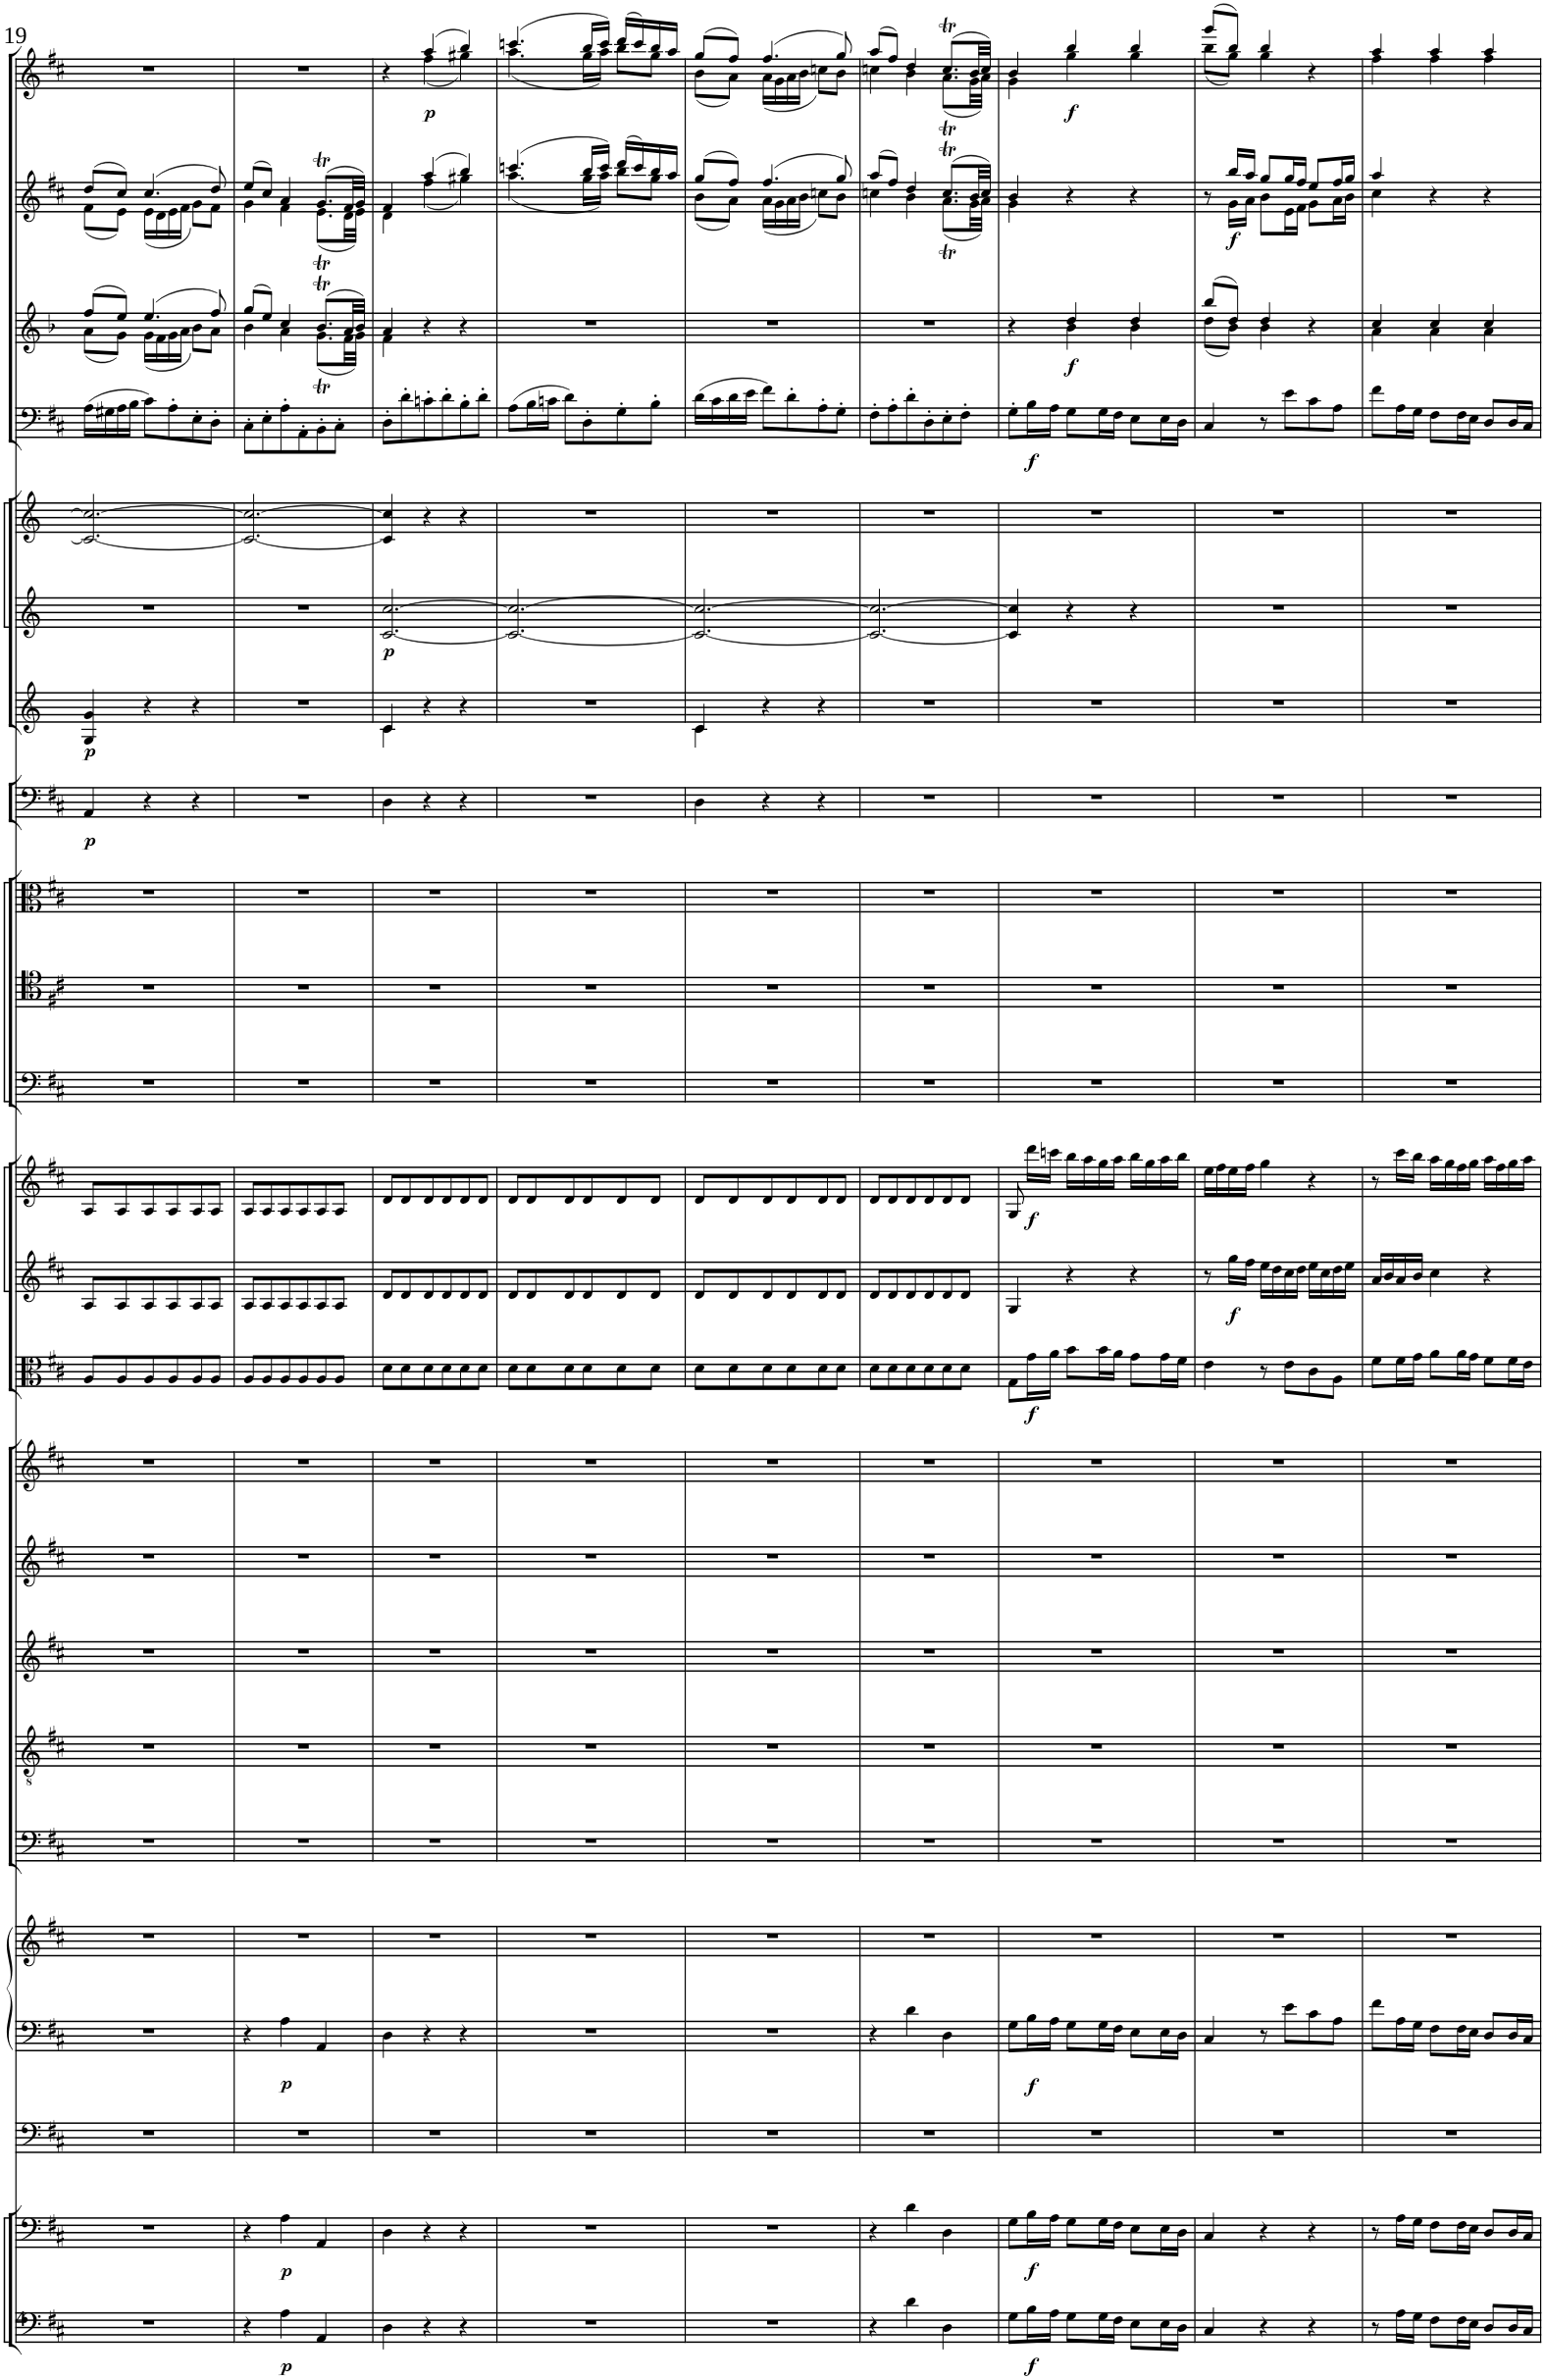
**kern	**dynam	**kern	**dynam	**kern	**kern	**kern	**dynam	**kern	**kern	**kern	**kern	**kern	**kern	**dynam	**kern	**dynam	**kern	**dynam	**kern	**kern	**kern	**kern	**dynam	**kern	**dynam	**kern	**dynam	**kern	**kern	**dynam	**kern	**dynam	**kern	**dynam	**kern	**dynam
*part22	*part22	*part21	*part21	*part20	*part20	*part20	*part20	*part19	*part18	*part17	*part16	*part15	*part14	*part14	*part13	*part13	*part12	*part12	*part11	*part10	*part9	*part8	*part8	*part7	*part7	*part6	*part6	*part5	*part4	*part4	*part3	*part3	*part2	*part2	*part1	*part1
*staff24	*staff24	*staff23	*staff23	*staff22	*staff21	*staff20	*staff20/21/22	*staff19	*staff18	*staff17	*staff16	*staff15	*staff14	*staff14	*staff13	*staff13	*staff12	*staff12	*staff11	*staff10	*staff9	*staff8	*staff8	*staff7	*staff7	*staff6	*staff6	*staff5	*staff4	*staff4	*staff3	*staff3	*staff2	*staff2	*staff1	*staff1
*I"Double Basses	*	*I"Cellos	*	*I"Organ	*	*	*	*I"Basses	*I"Tenors	*I"Altos	*I"Sopranos II	*I"Sopranos I	*I"Violas	*	*I"Violins II	*	*I"Violins I	*	*I"Bass Trombone	*I"Tenor Trombone	*I"Alto Trombone	*I"Timpani	*	*I"Trumpet I II in D	*	*I"Horn III IV in D	*	*I"Horn I II in A	*I"Bassoon I II	*	*I"Clarinet I II in A	*	*I"Oboe I II	*	*I"Flute I II	*
*	*	*	*	*	*	*	*	*	*	*	*	*	*	*	*	*	*	*	*I'BTrb	*I'Trb	*I'Trb	*I'Timp	*	*I'Tpt	*	*I'Hn	*	*I'Hn	*I'Bsn	*	*I'Cl	*	*I'Ob	*	*I'Fl	*
!!LO:PB:g=z
*clefF4	*	*clefF4	*	*clefF4	*clefF4	*clefG2	*	*clefF4	*clefGv2	*clefG2	*clefG2	*clefG2	*clefC3	*	*clefG2	*	*clefG2	*	*clefF4	*clefC4	*clefC3	*clefF4	*	*clefG2	*	*clefG2	*	*clefG2	*clefF4	*	*clefG2	*	*clefG2	*	*clefG2	*
*Trd7c12	*	*	*	*	*	*	*	*	*	*	*	*	*	*	*	*	*	*	*	*	*	*	*	*Trd-1c-2	*	*Trd6c10	*	*Trd2c3	*	*	*Trd2c3	*	*	*	*	*
*k[f#c#]	*	*k[f#c#]	*	*k[f#c#]	*k[f#c#]	*k[f#c#]	*	*k[f#c#]	*k[f#c#]	*k[f#c#]	*k[f#c#]	*k[f#c#]	*k[f#c#]	*	*k[f#c#]	*	*k[f#c#]	*	*k[f#c#]	*k[f#c#]	*k[f#c#]	*k[f#c#]	*	*k[]	*	*k[]	*	*k[]	*k[f#c#]	*	*k[b-]	*	*k[f#c#]	*	*k[f#c#]	*
*M3/4	*	*M3/4	*	*M3/4	*M3/4	*M3/4	*	*M3/4	*M3/4	*M3/4	*M3/4	*M3/4	*M3/4	*	*M3/4	*	*M3/4	*	*M3/4	*M3/4	*M3/4	*M3/4	*	*M3/4	*	*M3/4	*	*M3/4	*M3/4	*	*M3/4	*	*M3/4	*	*M3/4	*
=19	=19	=19	=19	=19	=19	=19	=19	=19	=19	=19	=19	=19	=19	=19	=19	=19	=19	=19	=19	=19	=19	=19	=19	=19	=19	=19	=19	=19	=19	=19	=19	=19	=19	=19	=19	=19
*	*	*	*	*	*	*	*	*	*	*	*	*	*	*	*	*	*	*	*	*	*	*	*	*	*	*	*	*	*	*	*^	*	*^	*	*	*
!	!	!	!	!	!	!	!	!	!	!	!	!	!	!	!	!	!	!	!	!	!	!	!LO:DY:b	!	!LO:DY:b	!	!	!	!	!	!	!	!	!	!	!	!	!
2.r	.	2.r	.	2.r	2.r	2.r	.	2.r	2.r	2.r	2.r	2.r	8A'~/L	.	8A'~/L	.	8A'~/L	.	2.r	2.r	2.r	4AA/	p	4G/ 4g/	p	2.r	.	2.c/_ 2.cc/_	(16A\LL	.	(8ff/L	(8a\L	.	(8dd/L	(8f#\L	.	2.r	.
.	.	.	.	.	.	.	.	.	.	.	.	.	.	.	.	.	.	.	.	.	.	.	.	.	.	.	.	.	16G#X\	.	.	.	.	.	.	.	.	.
.	.	.	.	.	.	.	.	.	.	.	.	.	8A'~/	.	8A'~/	.	8A'~/	.	.	.	.	.	.	.	.	.	.	.	16A\	.	8ee/J)	8g\J)	.	8cc#/J)	8e\J)	.	.	.
.	.	.	.	.	.	.	.	.	.	.	.	.	.	.	.	.	.	.	.	.	.	.	.	.	.	.	.	.	16B\JJ	.	.	.	.	.	.	.	.	.
.	.	.	.	.	.	.	.	.	.	.	.	.	8A'~/	.	8A'~/	.	8A'~/	.	.	.	.	4r	.	4r	.	.	.	.	8c#'\L)	.	(4.ee/	(16g\LL	.	(4.cc#/	(16e\LL	.	.	.
.	.	.	.	.	.	.	.	.	.	.	.	.	.	.	.	.	.	.	.	.	.	.	.	.	.	.	.	.	.	.	.	16f\	.	.	16d\	.	.	.
.	.	.	.	.	.	.	.	.	.	.	.	.	8A'~/	.	8A'~/	.	8A'~/	.	.	.	.	.	.	.	.	.	.	.	8A'\	.	.	16g\	.	.	16e\	.	.	.
.	.	.	.	.	.	.	.	.	.	.	.	.	.	.	.	.	.	.	.	.	.	.	.	.	.	.	.	.	.	.	.	16a\JJ	.	.	16f#\JJ	.	.	.
.	.	.	.	.	.	.	.	.	.	.	.	.	8A'~/	.	8A'~/	.	8A'~/	.	.	.	.	4r	.	4r	.	.	.	.	8E'\	.	.	8b-\L)	.	.	8g\L)	.	.	.
.	.	.	.	.	.	.	.	.	.	.	.	.	8A'~/J	.	8A'~/J	.	8A'~/J	.	.	.	.	.	.	.	.	.	.	.	8D'\J	.	8ff/)	8a\J	.	8dd/)	8f#\J	.	.	.
=20	=20	=20	=20	=20	=20	=20	=20	=20	=20	=20	=20	=20	=20	=20	=20	=20	=20	=20	=20	=20	=20	=20	=20	=20	=20	=20	=20	=20	=20	=20	=20	=20	=20	=20	=20	=20	=20	=20
4r	.	4r	.	2.r	4r	2.r	.	2.r	2.r	2.r	2.r	2.r	8A'~/L	.	8A'~/L	.	8A'~/L	.	2.r	2.r	2.r	2.r	.	2.r	.	2.r	.	2.c/_ 2.cc/_	8C#'\L	.	(8gg/L	4b-\	.	(8ee/L	4g\	.	2.r	.
.	.	.	.	.	.	.	.	.	.	.	.	.	8A'~/	.	8A'~/	.	8A'~/	.	.	.	.	.	.	.	.	.	.	.	8E'\	.	8ee/J)	.	.	8cc#/J)	.	.	.	.
!	!LO:DY:b	!	!LO:DY:b	!	!	!	!LO:DY:b=2	!	!	!	!	!	!	!	!	!	!	!	!	!	!	!	!	!	!	!	!	!	!	!	!	!	!	!	!	!	!	!
4A'~\	p	4A'~\	p	.	4A'~\	.	p	.	.	.	.	.	8A'~/	.	8A'~/	.	8A'~/	.	.	.	.	.	.	.	.	.	.	.	8A'\	.	4cc/	4a\	.	4a/	4f#\	.	.	.
.	.	.	.	.	.	.	.	.	.	.	.	.	8A'~/	.	8A'~/	.	8A'~/	.	.	.	.	.	.	.	.	.	.	.	8AA'\	.	.	.	.	.	.	.	.	.
4AA'~/	.	4AA'~/	.	.	4AA'~/	.	.	.	.	.	.	.	8A'~/	.	8A'~/	.	8A'~/	.	.	.	.	.	.	.	.	.	.	.	8BB'\	.	(8.b-T/L	(8.gT\L	.	(8.gT/L	(8.eT\L	.	.	.
.	.	.	.	.	.	.	.	.	.	.	.	.	8A'~/J	.	8A'~/J	.	8A'~/J	.	.	.	.	.	.	.	.	.	.	.	8C#'\J	.	.	.	.	.	.	.	.	.
.	.	.	.	.	.	.	.	.	.	.	.	.	.	.	.	.	.	.	.	.	.	.	.	.	.	.	.	.	.	.	32a/LL	32f\LL	.	32f#/LL	32d\LL	.	.	.
.	.	.	.	.	.	.	.	.	.	.	.	.	.	.	.	.	.	.	.	.	.	.	.	.	.	.	.	.	.	.	32b-/JJJ)	32g\JJJ)	.	32g/JJJ)	32e\JJJ)	.	.	.
=21	=21	=21	=21	=21	=21	=21	=21	=21	=21	=21	=21	=21	=21	=21	=21	=21	=21	=21	=21	=21	=21	=21	=21	=21	=21	=21	=21	=21	=21	=21	=21	=21	=21	=21	=21	=21	=21	=21
*	*	*	*	*	*	*	*	*	*	*	*	*	*	*	*	*	*	*	*	*	*	*	*	*^	*	*	*	*	*	*	*	*	*	*	*	*	*^	*
!	!	!	!	!	!	!	!	!	!	!	!	!	!	!	!	!	!	!	!	!	!	!	!	!	!	!	!	!LO:DY:b	!	!	!	!	!	!	!	!	!	!	!	!
4D\	.	4D\	.	2.r	4D\	2.r	.	2.r	2.r	2.r	2.r	2.r	8d'~\L	.	8d'~/L	.	8d'~/L	.	2.r	2.r	2.r	4D\	.	4c/	4c\	.	[2.c/ [2.cc/	p	4c/] 4cc/]	8D'\L	.	4a/	4f\	.	4f#/	4d\	.	4r	4ryy	.
.	.	.	.	.	.	.	.	.	.	.	.	.	8d'~\	.	8d'~/	.	8d'~/	.	.	.	.	.	.	.	.	.	.	.	.	8d'\	.	.	.	.	.	.	.	.	.	.
!	!	!	!	!	!	!	!	!	!	!	!	!	!	!	!	!	!	!	!	!	!	!	!	!	!	!	!	!	!	!	!	!	!	!	!	!	!	!	!	!LO:DY:b
4r	.	4r	.	.	4r	.	.	.	.	.	.	.	8d'~\	.	8d'~/	.	8d'~/	.	.	.	.	4r	.	4r	2ryy	.	.	.	4r	8cn'\	.	4r	2ryy	.	(4aa/	(4ff#\	.	(4aa/	(4ff#\	p
.	.	.	.	.	.	.	.	.	.	.	.	.	8d'~\	.	8d'~/	.	8d'~/	.	.	.	.	.	.	.	.	.	.	.	.	8d'\	.	.	.	.	.	.	.	.	.	.
4r	.	4r	.	.	4r	.	.	.	.	.	.	.	8d'~\	.	8d'~/	.	8d'~/	.	.	.	.	4r	.	4r	.	.	.	.	4r	8B'\	.	4r	.	.	4bb/)	4gg#X\)	.	4bb/)	4gg#X\)	.
.	.	.	.	.	.	.	.	.	.	.	.	.	8d'~\J	.	8d'~/J	.	8d'~/J	.	.	.	.	.	.	.	.	.	.	.	.	8d'\J	.	.	.	.	.	.	.	.	.	.
*	*	*	*	*	*	*	*	*	*	*	*	*	*	*	*	*	*	*	*	*	*	*	*	*v	*v	*	*	*	*	*	*	*v	*v	*	*	*	*	*	*	*
=22	=22	=22	=22	=22	=22	=22	=22	=22	=22	=22	=22	=22	=22	=22	=22	=22	=22	=22	=22	=22	=22	=22	=22	=22	=22	=22	=22	=22	=22	=22	=22	=22	=22	=22	=22	=22	=22	=22
2.r	.	2.r	.	2.r	2.r	2.r	.	2.r	2.r	2.r	2.r	2.r	8d'~\L	.	8d'~/L	.	8d'~/L	.	2.r	2.r	2.r	2.r	.	2.r	.	2.c/_ 2.cc/_	.	2.r	(8A\L	.	2.r	.	(4.cccn/	(4.aa\	.	(4.cccn/	(4.aa\	.
.	.	.	.	.	.	.	.	.	.	.	.	.	8d'~\	.	8d'~/	.	8d'~/	.	.	.	.	.	.	.	.	.	.	.	16B\L	.	.	.	.	.	.	.	.	.
.	.	.	.	.	.	.	.	.	.	.	.	.	.	.	.	.	.	.	.	.	.	.	.	.	.	.	.	.	16cn\JJ	.	.	.	.	.	.	.	.	.
.	.	.	.	.	.	.	.	.	.	.	.	.	8d'~\	.	8d'~/	.	8d'~/	.	.	.	.	.	.	.	.	.	.	.	8d'\L)	.	.	.	.	.	.	.	.	.
.	.	.	.	.	.	.	.	.	.	.	.	.	8d'~\	.	8d'~/	.	8d'~/	.	.	.	.	.	.	.	.	.	.	.	8D'\	.	.	.	16bb/LL	16gg\LL	.	16bb/LL	16gg\LL	.
.	.	.	.	.	.	.	.	.	.	.	.	.	.	.	.	.	.	.	.	.	.	.	.	.	.	.	.	.	.	.	.	.	16ccc/JJ)	16aa\JJ)	.	16ccc/JJ)	16aa\JJ)	.
.	.	.	.	.	.	.	.	.	.	.	.	.	8d'~\	.	8d'~/	.	8d'~/	.	.	.	.	.	.	.	.	.	.	.	8G'\	.	.	.	(16ddd/LL	8bb'~\L	.	(16ddd/LL	8bb'~\L	.
.	.	.	.	.	.	.	.	.	.	.	.	.	.	.	.	.	.	.	.	.	.	.	.	.	.	.	.	.	.	.	.	.	16ccc/)	.	.	16ccc/)	.	.
.	.	.	.	.	.	.	.	.	.	.	.	.	8d'~\J	.	8d'~/J	.	8d'~/J	.	.	.	.	.	.	.	.	.	.	.	8B'\J	.	.	.	16bb/	8gg'~\J	.	16bb/	8gg'~\J	.
.	.	.	.	.	.	.	.	.	.	.	.	.	.	.	.	.	.	.	.	.	.	.	.	.	.	.	.	.	.	.	.	.	16aa/JJ	.	.	16aa/JJ	.	.
=23	=23	=23	=23	=23	=23	=23	=23	=23	=23	=23	=23	=23	=23	=23	=23	=23	=23	=23	=23	=23	=23	=23	=23	=23	=23	=23	=23	=23	=23	=23	=23	=23	=23	=23	=23	=23	=23	=23
*	*	*	*	*	*	*	*	*	*	*	*	*	*	*	*	*	*	*	*	*	*	*	*	*^	*	*	*	*	*	*	*	*	*	*	*	*	*	*
2.r	.	2.r	.	2.r	2.r	2.r	.	2.r	2.r	2.r	2.r	2.r	8d'~\L	.	8d'~/L	.	8d'~/L	.	2.r	2.r	2.r	4D\	.	4c/	4c\	.	2.c/_ 2.cc/_	.	2.r	(16d\LL	.	2.r	.	(8gg/L	(8b\L	.	(8gg/L	(8b\L	.
.	.	.	.	.	.	.	.	.	.	.	.	.	.	.	.	.	.	.	.	.	.	.	.	.	.	.	.	.	.	16c#\	.	.	.	.	.	.	.	.	.
.	.	.	.	.	.	.	.	.	.	.	.	.	8d'~\	.	8d'~/	.	8d'~/	.	.	.	.	.	.	.	.	.	.	.	.	16d\	.	.	.	8ff#/J)	8a\J)	.	8ff#/J)	8a\J)	.
.	.	.	.	.	.	.	.	.	.	.	.	.	.	.	.	.	.	.	.	.	.	.	.	.	.	.	.	.	.	16e\JJ	.	.	.	.	.	.	.	.	.
.	.	.	.	.	.	.	.	.	.	.	.	.	8d'~\	.	8d'~/	.	8d'~/	.	.	.	.	4r	.	4r	2ryy	.	.	.	.	8f#'\L)	.	.	.	(4.ff#/	(16a\LL	.	(4.ff#/	(16a\LL	.
.	.	.	.	.	.	.	.	.	.	.	.	.	.	.	.	.	.	.	.	.	.	.	.	.	.	.	.	.	.	.	.	.	.	.	16g\	.	.	16g\	.
.	.	.	.	.	.	.	.	.	.	.	.	.	8d'~\	.	8d'~/	.	8d'~/	.	.	.	.	.	.	.	.	.	.	.	.	8d'\	.	.	.	.	16a\	.	.	16a\	.
.	.	.	.	.	.	.	.	.	.	.	.	.	.	.	.	.	.	.	.	.	.	.	.	.	.	.	.	.	.	.	.	.	.	.	16b\JJ	.	.	16b\JJ	.
.	.	.	.	.	.	.	.	.	.	.	.	.	8d'~\	.	8d'~/	.	8d'~/	.	.	.	.	4r	.	4r	.	.	.	.	.	8A'\	.	.	.	.	8ccn\L)	.	.	8ccn\L)	.
.	.	.	.	.	.	.	.	.	.	.	.	.	8d'~\J	.	8d'~/J	.	8d'~/J	.	.	.	.	.	.	.	.	.	.	.	.	8G'\J	.	.	.	8gg/)	8b\J	.	8gg/)	8b\J	.
*	*	*	*	*	*	*	*	*	*	*	*	*	*	*	*	*	*	*	*	*	*	*	*	*v	*v	*	*	*	*	*	*	*	*	*	*	*	*	*	*
=24	=24	=24	=24	=24	=24	=24	=24	=24	=24	=24	=24	=24	=24	=24	=24	=24	=24	=24	=24	=24	=24	=24	=24	=24	=24	=24	=24	=24	=24	=24	=24	=24	=24	=24	=24	=24	=24	=24
4r	.	4r	.	2.r	4r	2.r	.	2.r	2.r	2.r	2.r	2.r	8d'~\L	.	8d'~/L	.	8d'~/L	.	2.r	2.r	2.r	2.r	.	2.r	.	2.c/_ 2.cc/_	.	2.r	8F#'\L	.	2.r	.	(8aa/L	4ccn\	.	(8aa/L	4ccn\	.
.	.	.	.	.	.	.	.	.	.	.	.	.	8d'~\	.	8d'~/	.	8d'~/	.	.	.	.	.	.	.	.	.	.	.	8A'\	.	.	.	8ff#/J)	.	.	8ff#/J)	.	.
4d'~\	.	4d'~\	.	.	4d'~\	.	.	.	.	.	.	.	8d'~\	.	8d'~/	.	8d'~/	.	.	.	.	.	.	.	.	.	.	.	8d'\	.	.	.	4dd/	4b\	.	4dd/	4b\	.
.	.	.	.	.	.	.	.	.	.	.	.	.	8d'~\	.	8d'~/	.	8d'~/	.	.	.	.	.	.	.	.	.	.	.	8D'\	.	.	.	.	.	.	.	.	.
4D'~\	.	4D'~\	.	.	4D'~\	.	.	.	.	.	.	.	8d'~\	.	8d'~/	.	8d'~/	.	.	.	.	.	.	.	.	.	.	.	8E'\	.	.	.	(8.ccT/L	(8.aT\L	.	(8.ccT/L	(8.aT\L	.
.	.	.	.	.	.	.	.	.	.	.	.	.	8d'~\J	.	8d'~/J	.	8d'~/J	.	.	.	.	.	.	.	.	.	.	.	8F#'\J	.	.	.	.	.	.	.	.	.
.	.	.	.	.	.	.	.	.	.	.	.	.	.	.	.	.	.	.	.	.	.	.	.	.	.	.	.	.	.	.	.	.	32b/LL	32g\LL	.	32b/LL	32g\LL	.
.	.	.	.	.	.	.	.	.	.	.	.	.	.	.	.	.	.	.	.	.	.	.	.	.	.	.	.	.	.	.	.	.	32cc/JJJ)	32a\JJJ)	.	32cc/JJJ)	32a\JJJ)	.
=25	=25	=25	=25	=25	=25	=25	=25	=25	=25	=25	=25	=25	=25	=25	=25	=25	=25	=25	=25	=25	=25	=25	=25	=25	=25	=25	=25	=25	=25	=25	=25	=25	=25	=25	=25	=25	=25	=25
*	*	*	*	*	*	*	*	*	*	*	*	*	*	*	*	*	*	*	*	*	*	*	*	*	*	*	*	*	*	*	*^	*	*	*	*	*	*	*
8G\L	.	8G\L	.	2.r	8G\L	2.r	.	2.r	2.r	2.r	2.r	2.r	8G'~\L	.	4G'~/	.	8G'~/	.	2.r	2.r	2.r	2.r	.	2.r	.	4c/] 4cc/]	.	2.r	8G'\L	.	4r	4ryy	.	4b/	4g\	.	4b/	4g\	.
!	!LO:DY:b	!	!LO:DY:b	!	!	!	!LO:DY:b=2	!	!	!	!	!	!	!LO:DY:b	!	!	!	!LO:DY:b	!	!	!	!	!	!	!	!	!	!	!	!LO:DY:b	!	!	!	!	!	!	!	!	!
16B\L	f	16B\L	f	.	16B\L	.	f	.	.	.	.	.	16g\L	f	.	.	16ddd\LL	f	.	.	.	.	.	.	.	.	.	.	16B\L	f	.	.	.	.	.	.	.	.	.
16A\JJ	.	16A\JJ	.	.	16A\JJ	.	.	.	.	.	.	.	16a\JJ	.	.	.	16cccn\JJ	.	.	.	.	.	.	.	.	.	.	.	16A\JJ	.	.	.	.	.	.	.	.	.	.
!	!	!	!	!	!	!	!	!	!	!	!	!	!	!	!	!	!	!	!	!	!	!	!	!	!	!	!	!	!	!	!	!	!LO:DY:b	!	!	!	!	!	!LO:DY:b
8G'~\L	.	8G'~\L	.	.	8G'~\L	.	.	.	.	.	.	.	8b'~\L	.	4r	.	16bb\LL	.	.	.	.	.	.	.	.	4r	.	.	8G'~\L	.	4dd/	4b-\	f	4r	2ryy	.	4bb/	4gg\	f
.	.	.	.	.	.	.	.	.	.	.	.	.	.	.	.	.	16aa\	.	.	.	.	.	.	.	.	.	.	.	.	.	.	.	.	.	.	.	.	.	.
16G\L	.	16G\L	.	.	16G\L	.	.	.	.	.	.	.	16b\L	.	.	.	16gg\	.	.	.	.	.	.	.	.	.	.	.	16G\L	.	.	.	.	.	.	.	.	.	.
16F#\JJ	.	16F#\JJ	.	.	16F#\JJ	.	.	.	.	.	.	.	16a\JJ	.	.	.	16aa\JJ	.	.	.	.	.	.	.	.	.	.	.	16F#\JJ	.	.	.	.	.	.	.	.	.	.
8E'~\L	.	8E'~\L	.	.	8E'~\L	.	.	.	.	.	.	.	8g'~\L	.	4r	.	16bb\LL	.	.	.	.	.	.	.	.	4r	.	.	8E'~\L	.	4dd/	4b-\	.	4r	.	.	4bb/	4gg\	.
.	.	.	.	.	.	.	.	.	.	.	.	.	.	.	.	.	16gg\	.	.	.	.	.	.	.	.	.	.	.	.	.	.	.	.	.	.	.	.	.	.
16E\L	.	16E\L	.	.	16E\L	.	.	.	.	.	.	.	16g\L	.	.	.	16aa\	.	.	.	.	.	.	.	.	.	.	.	16E\L	.	.	.	.	.	.	.	.	.	.
16D\JJ	.	16D\JJ	.	.	16D\JJ	.	.	.	.	.	.	.	16f#\JJ	.	.	.	16bb\JJ	.	.	.	.	.	.	.	.	.	.	.	16D\JJ	.	.	.	.	.	.	.	.	.	.
=26	=26	=26	=26	=26	=26	=26	=26	=26	=26	=26	=26	=26	=26	=26	=26	=26	=26	=26	=26	=26	=26	=26	=26	=26	=26	=26	=26	=26	=26	=26	=26	=26	=26	=26	=26	=26	=26	=26	=26
4C#/	.	4C#/	.	2.r	4C#/	2.r	.	2.r	2.r	2.r	2.r	2.r	4e\	.	8r	.	16ee\LL	.	2.r	2.r	2.r	2.r	.	2.r	.	2.r	.	2.r	4C#/	.	(8bb-/L	(8dd\L	.	8r	8ryy	.	(8ggg/L	(8bb\L	.
.	.	.	.	.	.	.	.	.	.	.	.	.	.	.	.	.	16ff#\	.	.	.	.	.	.	.	.	.	.	.	.	.	.	.	.	.	.	.	.	.	.
!	!	!	!	!	!	!	!	!	!	!	!	!	!	!	!	!LO:DY:b	!	!	!	!	!	!	!	!	!	!	!	!	!	!	!	!	!	!	!	!LO:DY:b	!	!	!
.	.	.	.	.	.	.	.	.	.	.	.	.	.	.	16gg\LL	f	16ee\	.	.	.	.	.	.	.	.	.	.	.	.	.	8dd/J)	8b-\J)	.	16bb/LL	16g\LL	f	8bb/J)	8gg\J)	.
.	.	.	.	.	.	.	.	.	.	.	.	.	.	.	16ff#\JJ	.	16ff#\JJ	.	.	.	.	.	.	.	.	.	.	.	.	.	.	.	.	16aa/JJ	16a\JJ	.	.	.	.
4r	.	4r	.	.	8r	.	.	.	.	.	.	.	8r	.	16ee\LL	.	4gg\	.	.	.	.	.	.	.	.	.	.	.	8r	.	4dd/	4b-\	.	8gg'~/L	8b'~\L	.	4bb/	4gg\	.
.	.	.	.	.	.	.	.	.	.	.	.	.	.	.	16dd\	.	.	.	.	.	.	.	.	.	.	.	.	.	.	.	.	.	.	.	.	.	.	.	.
.	.	.	.	.	8e'~\L	.	.	.	.	.	.	.	8e'~\L	.	16cc#\	.	.	.	.	.	.	.	.	.	.	.	.	.	8e'~\L	.	.	.	.	16gg/L	16e\L	.	.	.	.
.	.	.	.	.	.	.	.	.	.	.	.	.	.	.	16dd\JJ	.	.	.	.	.	.	.	.	.	.	.	.	.	.	.	.	.	.	16ff#/JJ	16f#\JJ	.	.	.	.
4r	.	4r	.	.	8c#'~\	.	.	.	.	.	.	.	8c#'~\	.	16ee\LL	.	4r	.	.	.	.	.	.	.	.	.	.	.	8c#'~\	.	4r	4ryy	.	8ee'~/L	8g'~\L	.	4r	4ryy	.
.	.	.	.	.	.	.	.	.	.	.	.	.	.	.	16cc#\	.	.	.	.	.	.	.	.	.	.	.	.	.	.	.	.	.	.	.	.	.	.	.	.
.	.	.	.	.	8A'~\J	.	.	.	.	.	.	.	8A'~\J	.	16dd\	.	.	.	.	.	.	.	.	.	.	.	.	.	8A'~\J	.	.	.	.	16ff#/L	16a\L	.	.	.	.
.	.	.	.	.	.	.	.	.	.	.	.	.	.	.	16ee\JJ	.	.	.	.	.	.	.	.	.	.	.	.	.	.	.	.	.	.	16gg/JJ	16b\JJ	.	.	.	.
=27	=27	=27	=27	=27	=27	=27	=27	=27	=27	=27	=27	=27	=27	=27	=27	=27	=27	=27	=27	=27	=27	=27	=27	=27	=27	=27	=27	=27	=27	=27	=27	=27	=27	=27	=27	=27	=27	=27	=27
8r	.	8r	.	2.r	8f#'~\L	2.r	.	2.r	2.r	2.r	2.r	2.r	8f#'~\L	.	16a/LL	.	8r	.	2.r	2.r	2.r	2.r	.	2.r	.	2.r	.	2.r	8f#'~\L	.	4cc/	4a\	.	4aa/	4cc#\	.	4aa/	4ff#\	.
.	.	.	.	.	.	.	.	.	.	.	.	.	.	.	16b/	.	.	.	.	.	.	.	.	.	.	.	.	.	.	.	.	.	.	.	.	.	.	.	.
16A\LL	.	16A\LL	.	.	16A\L	.	.	.	.	.	.	.	16f#\L	.	16a/	.	16ccc#\LL	.	.	.	.	.	.	.	.	.	.	.	16A\L	.	.	.	.	.	.	.	.	.	.
16G\JJ	.	16G\JJ	.	.	16G\JJ	.	.	.	.	.	.	.	16g\JJ	.	16b/JJ	.	16bb\JJ	.	.	.	.	.	.	.	.	.	.	.	16G\JJ	.	.	.	.	.	.	.	.	.	.
8F#'~\L	.	8F#'~\L	.	.	8F#'~\L	.	.	.	.	.	.	.	8a'~\L	.	4cc#\	.	16aa\LL	.	.	.	.	.	.	.	.	.	.	.	8F#'~\L	.	4cc/	4a\	.	4r	2ryy	.	4aa/	4ff#\	.
.	.	.	.	.	.	.	.	.	.	.	.	.	.	.	.	.	16gg\	.	.	.	.	.	.	.	.	.	.	.	.	.	.	.	.	.	.	.	.	.	.
16F#\L	.	16F#\L	.	.	16F#\L	.	.	.	.	.	.	.	16a\L	.	.	.	16ff#\	.	.	.	.	.	.	.	.	.	.	.	16F#\L	.	.	.	.	.	.	.	.	.	.
16E\JJ	.	16E\JJ	.	.	16E\JJ	.	.	.	.	.	.	.	16g\JJ	.	.	.	16gg\JJ	.	.	.	.	.	.	.	.	.	.	.	16E\JJ	.	.	.	.	.	.	.	.	.	.
8D'~/L	.	8D'~/L	.	.	8D'~/L	.	.	.	.	.	.	.	8f#'~\L	.	4r	.	16aa\LL	.	.	.	.	.	.	.	.	.	.	.	8D'~/L	.	4cc/	4a\	.	4r	.	.	4aa/	4ff#\	.
.	.	.	.	.	.	.	.	.	.	.	.	.	.	.	.	.	16ff#\	.	.	.	.	.	.	.	.	.	.	.	.	.	.	.	.	.	.	.	.	.	.
16D/L	.	16D/L	.	.	16D/L	.	.	.	.	.	.	.	16f#\L	.	.	.	16gg\	.	.	.	.	.	.	.	.	.	.	.	16D/L	.	.	.	.	.	.	.	.	.	.
16C#/JJ	.	16C#/JJ	.	.	16C#/JJ	.	.	.	.	.	.	.	16e\JJ	.	.	.	16aa\JJ	.	.	.	.	.	.	.	.	.	.	.	16C#/JJ	.	.	.	.	.	.	.	.	.	.
*	*	*	*	*	*	*	*	*	*	*	*	*	*	*	*	*	*	*	*	*	*	*	*	*	*	*	*	*	*	*	*v	*v	*	*	*	*	*v	*v	*
*	*	*	*	*	*	*	*	*	*	*	*	*	*	*	*	*	*	*	*	*	*	*	*	*	*	*	*	*	*	*	*	*	*v	*v	*	*	*
=	=	=	=	=	=	=	=	=	=	=	=	=	=	=	=	=	=	=	=	=	=	=	=	=	=	=	=	=	=	=	=	=	=	=	=	=
*-	*-	*-	*-	*-	*-	*-	*-	*-	*-	*-	*-	*-	*-	*-	*-	*-	*-	*-	*-	*-	*-	*-	*-	*-	*-	*-	*-	*-	*-	*-	*-	*-	*-	*-	*-	*-
